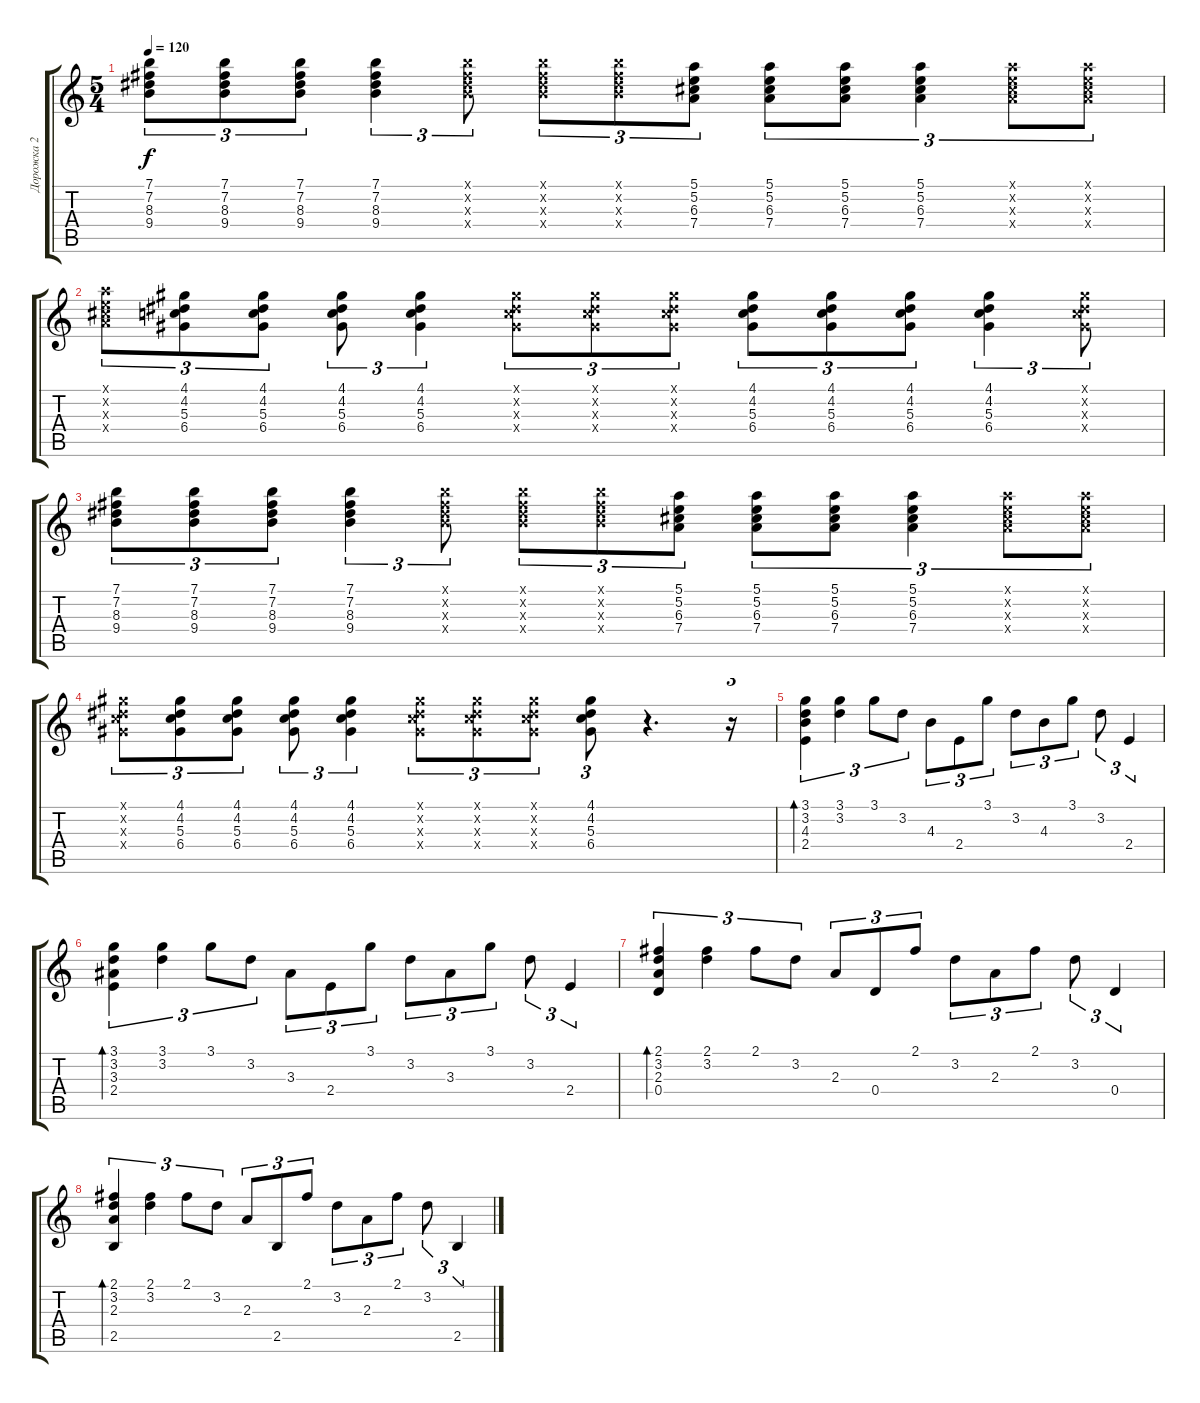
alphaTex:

\track ("Дорожка 2" "Дорожка 2") {instrument acousticguitarsteel}
\staff {score tabs}
\tuning (E4 B3 G3 D3 A2 E2) {hide}
\ts (5 4)
\tempo 120
\clef g2
\ks c
(7.1 7.2 8.3 9.4).8{tu (3 2) dy f} (7.1 7.2 8.3 9.4).8{tu (3 2)} (7.1 7.2 8.3 9.4).8{tu (3 2)} (7.1 7.2 8.3 9.4).4{tu (3 2)} (7.1{x} 7.2{x} 8.3{x} 9.4{x}).8{tu (3 2)} (7.1{x} 7.2{x} 8.3{x} 9.4{x}).8{tu (3 2)} (7.1{x} 7.2{x} 8.3{x} 9.4{x}).8{tu (3 2)} (5.1 5.2 6.3 7.4).8{tu (3 2)} (5.1 5.2 6.3 7.4).8{tu (3 2)} (5.1 5.2 6.3 7.4).8{tu (3 2)} (5.1 5.2 6.3 7.4).4{tu (3 2)} (5.1{x} 5.2{x} 6.3{x} 7.4{x}).8{tu (3 2)} (5.1{x} 5.2{x} 6.3{x} 7.4{x}).8{tu (3 2)} |
(5.1{x} 5.2{x} 6.3{x} 7.4{x}).8{tu (3 2)} (4.1 4.2 5.3 6.4).8{tu (3 2)} (4.1 4.2 5.3 6.4).8{tu (3 2)} (4.1 4.2 5.3 6.4).8{tu (3 2)} (4.1 4.2 5.3 6.4).4{tu (3 2)} (4.1{x} 4.2{x} 5.3{x} 6.4{x}).8{tu (3 2)} (4.1{x} 4.2{x} 5.3{x} 6.4{x}).8{tu (3 2)} (4.1{x} 4.2{x} 5.3{x} 6.4{x}).8{tu (3 2)} (4.1 4.2 5.3 6.4).8{tu (3 2)} (4.1 4.2 5.3 6.4).8{tu (3 2)} (4.1 4.2 5.3 6.4).8{tu (3 2)} (4.1 4.2 5.3 6.4).4{tu (3 2)} (4.1{x} 4.2{x} 5.3{x} 6.4{x}).8{tu (3 2)} |
(7.1 7.2 8.3 9.4).8{tu (3 2)} (7.1 7.2 8.3 9.4).8{tu (3 2)} (7.1 7.2 8.3 9.4).8{tu (3 2)} (7.1 7.2 8.3 9.4).4{tu (3 2)} (7.1{x} 7.2{x} 8.3{x} 9.4{x}).8{tu (3 2)} (7.1{x} 7.2{x} 8.3{x} 9.4{x}).8{tu (3 2)} (7.1{x} 7.2{x} 8.3{x} 9.4{x}).8{tu (3 2)} (5.1 5.2 6.3 7.4).8{tu (3 2)} (5.1 5.2 6.3 7.4).8{tu (3 2)} (5.1 5.2 6.3 7.4).8{tu (3 2)} (5.1 5.2 6.3 7.4).4{tu (3 2)} (5.1{x} 5.2{x} 6.3{x} 7.4{x}).8{tu (3 2)} (5.1{x} 5.2{x} 6.3{x} 7.4{x}).8{tu (3 2)} |
(4.1{x} 4.2{x} 5.3{x} 6.4{x}).8{tu (3 2)} (4.1 4.2 5.3 6.4).8{tu (3 2)} (4.1 4.2 5.3 6.4).8{tu (3 2)} (4.1 4.2 5.3 6.4).8{tu (3 2)} (4.1 4.2 5.3 6.4).4{tu (3 2)} (4.1{x} 4.2{x} 5.3{x} 6.4{x}).8{tu (3 2)} (4.1{x} 4.2{x} 5.3{x} 6.4{x}).8{tu (3 2)} (4.1{x} 4.2{x} 5.3{x} 6.4{x}).8{tu (3 2)} (4.1 4.2 5.3 6.4).8{tu (3 2)} r.4{d} r.16{tu (3 2)} |
(3.1 3.2 4.3 2.4).4{tu (3 2) bd 480} (3.1 3.2).4{tu (3 2)} 3.1.8{tu (3 2)} 3.2.8{tu (3 2)} 4.3.8{tu (3 2)} 2.4.8{tu (3 2)} 3.1.8{tu (3 2)} 3.2.8{tu (3 2)} 4.3.8{tu (3 2)} 3.1.8{tu (3 2)} 3.2.8{tu (3 2)} 2.4.4{tu (3 2)} |
(3.1 3.2 3.3 2.4).4{tu (3 2) bd 480} (3.1 3.2).4{tu (3 2)} 3.1.8{tu (3 2)} 3.2.8{tu (3 2)} 3.3.8{tu (3 2)} 2.4.8{tu (3 2)} 3.1.8{tu (3 2)} 3.2.8{tu (3 2)} 3.3.8{tu (3 2)} 3.1.8{tu (3 2)} 3.2.8{tu (3 2)} 2.4.4{tu (3 2)} |
(2.1 3.2 2.3 0.4).4{tu (3 2) bd 480} (2.1 3.2).4{tu (3 2)} 2.1.8{tu (3 2)} 3.2.8{tu (3 2)} 2.3.8{tu (3 2)} 0.4.8{tu (3 2)} 2.1.8{tu (3 2)} 3.2.8{tu (3 2)} 2.3.8{tu (3 2)} 2.1.8{tu (3 2)} 3.2.8{tu (3 2)} 0.4.4{tu (3 2)} |
(2.1 3.2 2.3 2.5).4{tu (3 2) bd 480} (2.1 3.2).4{tu (3 2)} 2.1.8{tu (3 2)} 3.2.8{tu (3 2)} 2.3.8{tu (3 2)} 2.5.8{tu (3 2)} 2.1.8{tu (3 2)} 3.2.8{tu (3 2)} 2.3.8{tu (3 2)} 2.1.8{tu (3 2)} 3.2.8{tu (3 2)} 2.5.4{tu (3 2)}
